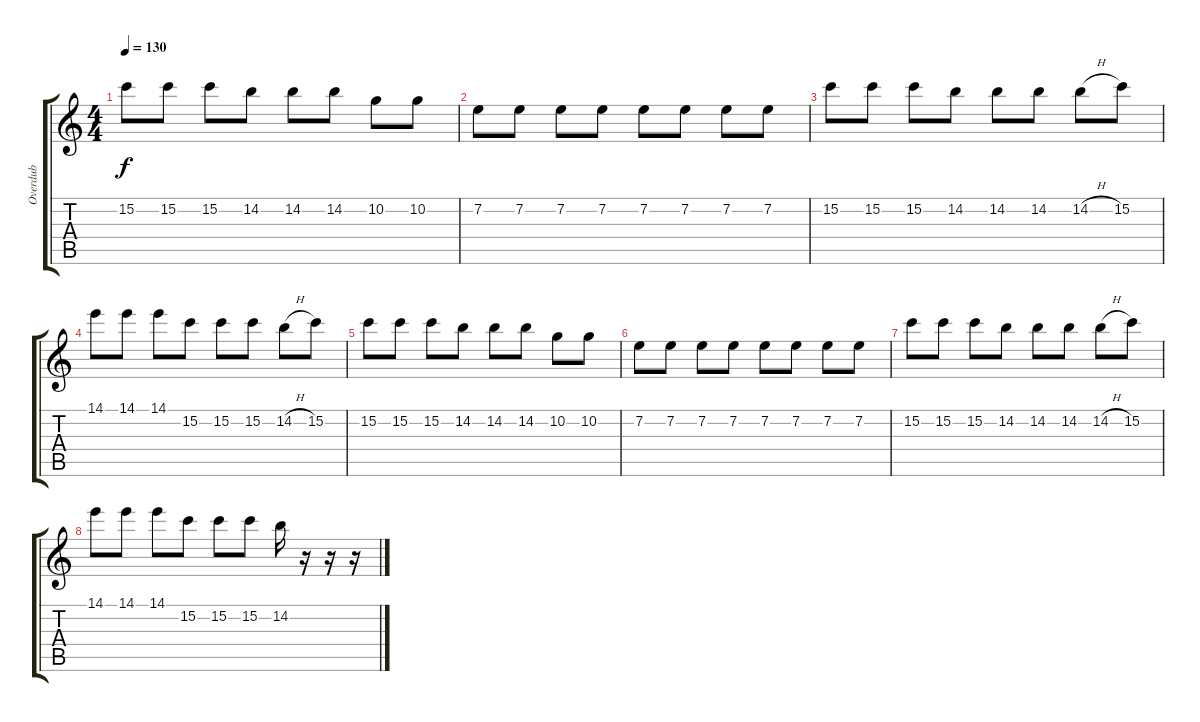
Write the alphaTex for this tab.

\track ("Overdub" "Overdub") {instrument overdrivenguitar}
\staff {score tabs}
\tuning (D4 A3 F3 C3 G2 C2) {hide}
\ts (4 4)
\tempo 130
\clef g2
\ks c
15.2.8{dy f volume 14 balance 3} 15.2.8 15.2.8 14.2.8 14.2.8 14.2.8 10.2.8 10.2.8 |
7.2.8 7.2.8 7.2.8 7.2.8 7.2.8 7.2.8 7.2.8 7.2.8 |
15.2.8 15.2.8 15.2.8 14.2.8 14.2.8 14.2.8 14.2{h}.8 15.2.8 |
14.1.8 14.1.8 14.1.8 15.2.8 15.2.8 15.2.8 14.2{h}.8 15.2.8 |
15.2.8 15.2.8 15.2.8 14.2.8 14.2.8 14.2.8 10.2.8 10.2.8 |
7.2.8 7.2.8 7.2.8 7.2.8 7.2.8 7.2.8 7.2.8 7.2.8 |
15.2.8 15.2.8 15.2.8 14.2.8 14.2.8 14.2.8 14.2{h}.8 15.2.8 |
14.1.8 14.1.8 14.1.8 15.2.8 15.2.8 15.2.8 14.2.16 r.16 r.16 r.16
